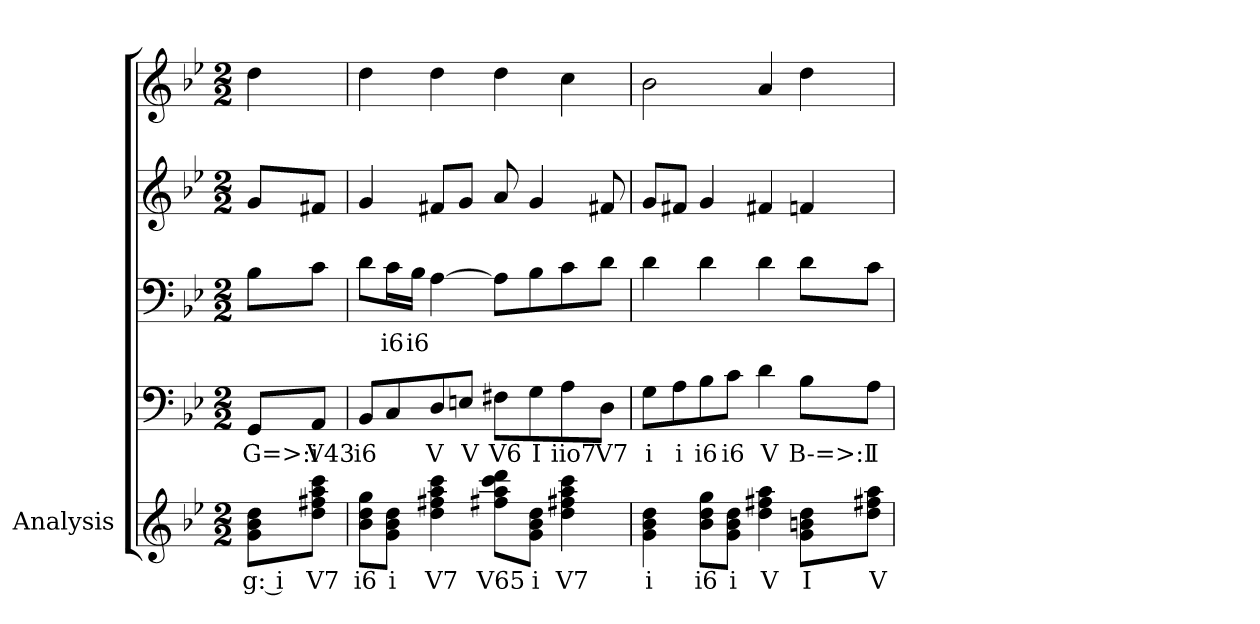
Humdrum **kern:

**kern	**text	**kern	**text	**kern	**text	**kern	**kern
*part5	*part5	*part4	*part4	*part3	*part3	*part2	*part1
*staff5	*staff5	*staff4	*staff4	*staff3	*staff3	*staff2	*staff1
*I"Analysis	*	*	*	*	*	*	*
*	*	*clefF4	*	*clefF4	*	*clefG2	*clefG2
*k[b-e-]	*	*k[b-e-]	*	*k[b-e-]	*	*k[b-e-]	*k[b-e-]
*M2/2	*	*M2/2	*	*M2/2	*	*M2/2	*M2/2
=	=	=	=	=	=	=	=
8g 8b- 8ddL	g: i	8GGL	G=>:i	8B-L	.	8gL	4dd
8dd 8ff#X 8aa 8cccJ	V7	8AAJ	V43	8cJ	.	8f#XJ	.
=1	=1	=1	=1	=1	=1	=1	=1
8b- 8dd 8ggL	i6	8BB-L	i6	8dL	.	4g	4dd
8g 8b- 8ddJ	i	8C	.	16cL	i6	.	.
.	.	.	.	16B-JJ	i6	.	.
4dd 4ff#X 4aa 4ccc	V7	8D	V	[4A	.	8f#XL	4dd
.	.	8EnJ	V	.	.	8gJ	.
8ff#X 8aa 8ccc 8dddL	V65	8F#XL	V6	8AL]	.	8a	4dd
8g 8b- 8ddJ	i	8G	I	8B-	.	4g	.
4dd 4ff#X 4aa 4ccc	V7	8A	iio7	8c	.	.	4cc
.	.	8DJ	V7	8dJ	.	8f#X	.
=2	=2	=2	=2	=2	=2	=2	=2
4g 4b- 4dd	i	8GL	i	4d	.	8gL	2b-
.	.	8A	i	.	.	8f#XJ	.
8b- 8dd 8ggL	i6	8B-	i6	4d	.	4g	.
8g 8b- 8ddJ	i	8cJ	i6	.	.	.	.
4dd 4ff#X 4aa	V	4d	V	4d	.	4f#X	4a
8g 8bn 8ddL	I	8B-L	B-=>:I	8dL	.	4fn	4dd
8dd 8ff#X 8aaJ	V	8AJ	I	8cJ	.	.	.
=	=	=	=	=	=	=	=
*-	*-	*-	*-	*-	*-	*-	*-
